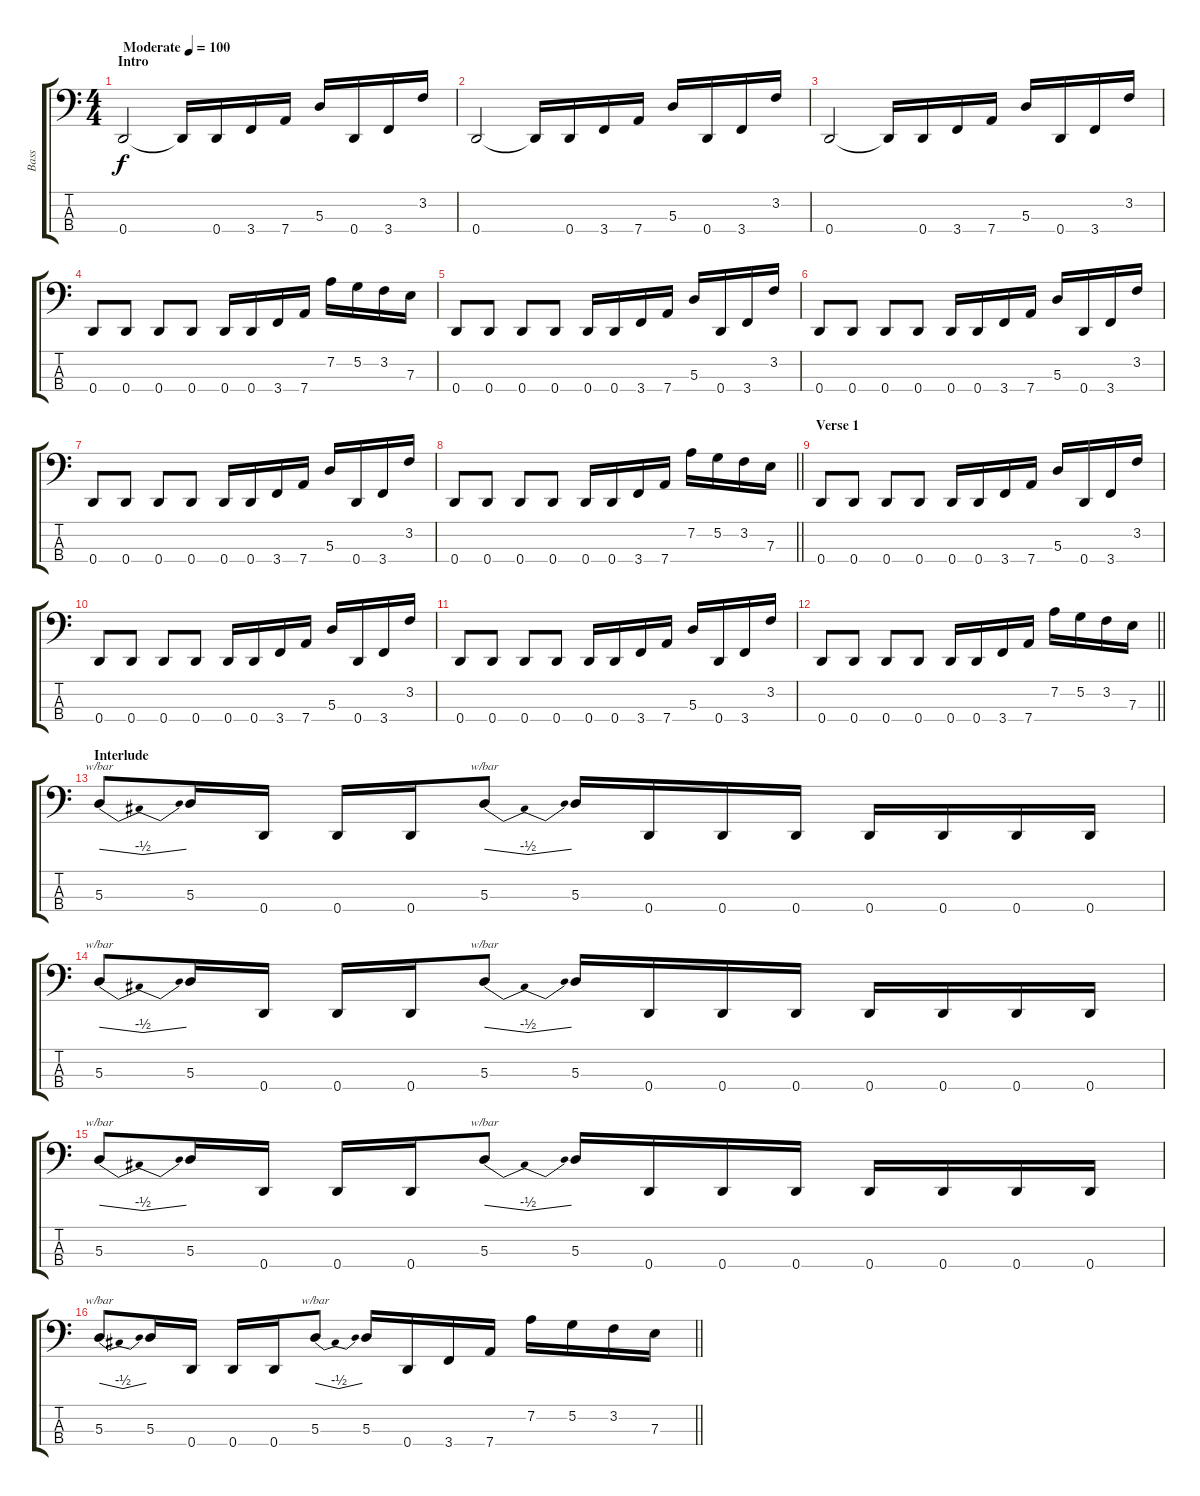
\track ("Bass" "Bass") {instrument electricbassfinger}
\staff {score tabs}
\tuning (G2 D2 A1 D1) {hide}
\ts (4 4)
\section ("" "Intro")
\tempo (100 "Moderate")
\clef f4
\ks c
0.4.2{dy f instrument electricbassfinger} 0.4{t}.16 0.4.16 3.4.16 7.4.16 5.3.16 0.4.16 3.4.16 3.2.16 |
0.4.2 0.4{t}.16 0.4.16 3.4.16 7.4.16 5.3.16 0.4.16 3.4.16 3.2.16 |
0.4.2 0.4{t}.16 0.4.16 3.4.16 7.4.16 5.3.16 0.4.16 3.4.16 3.2.16 |
0.4.8 0.4.8 0.4.8 0.4.8 0.4.16 0.4.16 3.4.16 7.4.16 7.2.16 5.2.16 3.2.16 7.3.16 |
0.4.8 0.4.8 0.4.8 0.4.8 0.4.16 0.4.16 3.4.16 7.4.16 5.3.16 0.4.16 3.4.16 3.2.16 |
0.4.8 0.4.8 0.4.8 0.4.8 0.4.16 0.4.16 3.4.16 7.4.16 5.3.16 0.4.16 3.4.16 3.2.16 |
0.4.8 0.4.8 0.4.8 0.4.8 0.4.16 0.4.16 3.4.16 7.4.16 5.3.16 0.4.16 3.4.16 3.2.16 |
\barLineRight lightlight
0.4.8 0.4.8 0.4.8 0.4.8 0.4.16 0.4.16 3.4.16 7.4.16 7.2.16 5.2.16 3.2.16 7.3.16 |
\section ("" "Verse 1")
0.4.8 0.4.8 0.4.8 0.4.8 0.4.16 0.4.16 3.4.16 7.4.16 5.3.16 0.4.16 3.4.16 3.2.16 |
0.4.8 0.4.8 0.4.8 0.4.8 0.4.16 0.4.16 3.4.16 7.4.16 5.3.16 0.4.16 3.4.16 3.2.16 |
0.4.8 0.4.8 0.4.8 0.4.8 0.4.16 0.4.16 3.4.16 7.4.16 5.3.16 0.4.16 3.4.16 3.2.16 |
\barLineRight lightlight
0.4.8 0.4.8 0.4.8 0.4.8 0.4.16 0.4.16 3.4.16 7.4.16 7.2.16 5.2.16 3.2.16 7.3.16 |
\section ("" "Interlude")
5.3.8{tbe (dip default 0 0 30 -2 60 0)} 5.3.16 0.4.16 0.4.16 0.4.16 5.3.8{tbe (dip default 0 0 30 -2 60 0)} 5.3.16 0.4.16 0.4.16 0.4.16 0.4.16 0.4.16 0.4.16 0.4.16 |
5.3.8{tbe (dip default 0 0 30 -2 60 0)} 5.3.16 0.4.16 0.4.16 0.4.16 5.3.8{tbe (dip default 0 0 30 -2 60 0)} 5.3.16 0.4.16 0.4.16 0.4.16 0.4.16 0.4.16 0.4.16 0.4.16 |
5.3.8{tbe (dip default 0 0 30 -2 60 0)} 5.3.16 0.4.16 0.4.16 0.4.16 5.3.8{tbe (dip default 0 0 30 -2 60 0)} 5.3.16 0.4.16 0.4.16 0.4.16 0.4.16 0.4.16 0.4.16 0.4.16 |
\barLineRight lightlight
5.3.8{tbe (dip default 0 0 30 -2 60 0)} 5.3.16 0.4.16 0.4.16 0.4.16 5.3.8{tbe (dip default 0 0 30 -2 60 0)} 5.3.16 0.4.16 3.4.16 7.4.16 7.2.16 5.2.16 3.2.16 7.3.16
